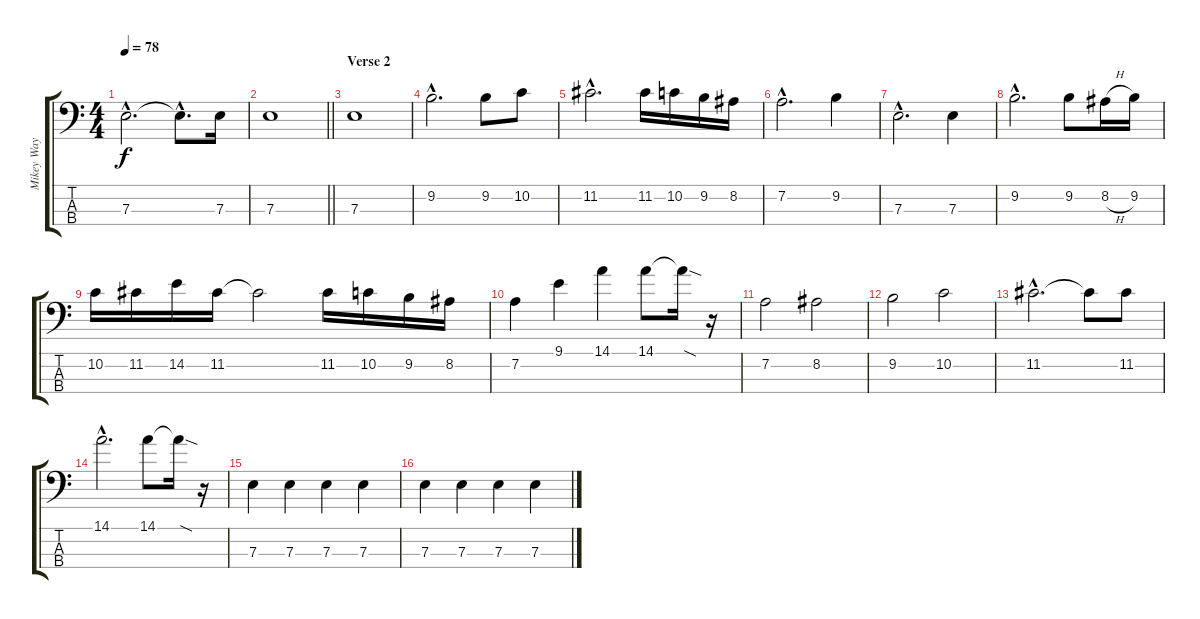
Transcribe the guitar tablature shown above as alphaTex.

\track ("Mikey Way (bass guitar)" "Mikey Way ") {instrument electricbassfinger}
\staff {score tabs}
\tuning (G2 D2 A1 E1) {hide}
\ts (4 4)
\tempo 78
\clef f4
\ks c
7.3{hac}.2{d dy f} 7.3{hac t}.8{d} 7.3.16 |
\barLineRight lightlight
7.3.1 |
\section ("" "Verse 2")
7.3.1 |
9.2{hac}.2{d} 9.2.8 10.2.8 |
11.2{hac}.2{d} 11.2.16 10.2.16 9.2.16 8.2.16 |
7.2{hac}.2{d} 9.2.4 |
7.3{hac}.2{d} 7.3.4 |
9.2{hac}.2{d} 9.2.8 8.2{h}.16 9.2.16 |
10.2.16 11.2.16 14.2.16 11.2.16 11.2{t}.2 11.2.16 10.2.16 9.2.16 8.2.16 |
7.2.4 9.1.4 14.1.4 14.1.8 14.1{sod t}.16 r.16 |
7.2.2 8.2.2 |
9.2.2 10.2.2 |
11.2{hac}.2{d} 11.2{t}.8 11.2.8 |
14.1{hac}.2{d} 14.1.8 14.1{sod t}.16 r.16 |
7.3.4 7.3.4 7.3.4 7.3.4 |
7.3.4 7.3.4 7.3.4 7.3.4
